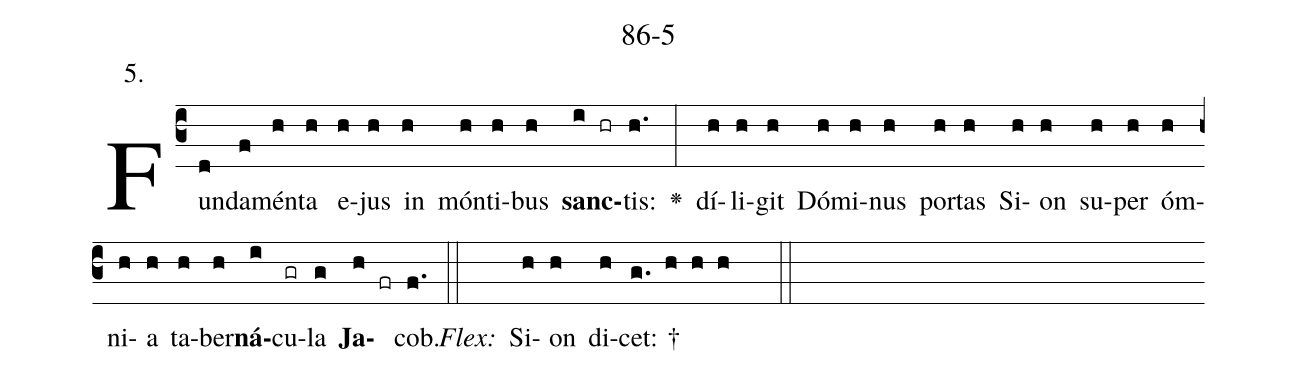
name: 86-5;
annotation: 5.;
%%
(c3)Fun(d)da(f)mén(h)ta(h) e(h)jus(h) in(h) món(h)ti(h)bus(h) <b>sanc</b>(i hr)tis:(h.) <v>\greheightstar</v>(:) dí(h)li(h)git(h) Dó(h)mi(h)nus(h) por(h)tas(h) Si(h)on(h) su(h)per(h) óm(h)ni(h)a(h) ta(h)ber(h)<b>ná</b>(i)cu(gr)la(g) <b>Ja</b>(h fr)cob.(f.) (::)
<i>Flex:</i>()  Si(h)on(h) di(h)cet: †(g. h h h  ::)

%E(h) u(h) o(i) u(g) a(h) e.(f.) (::)
